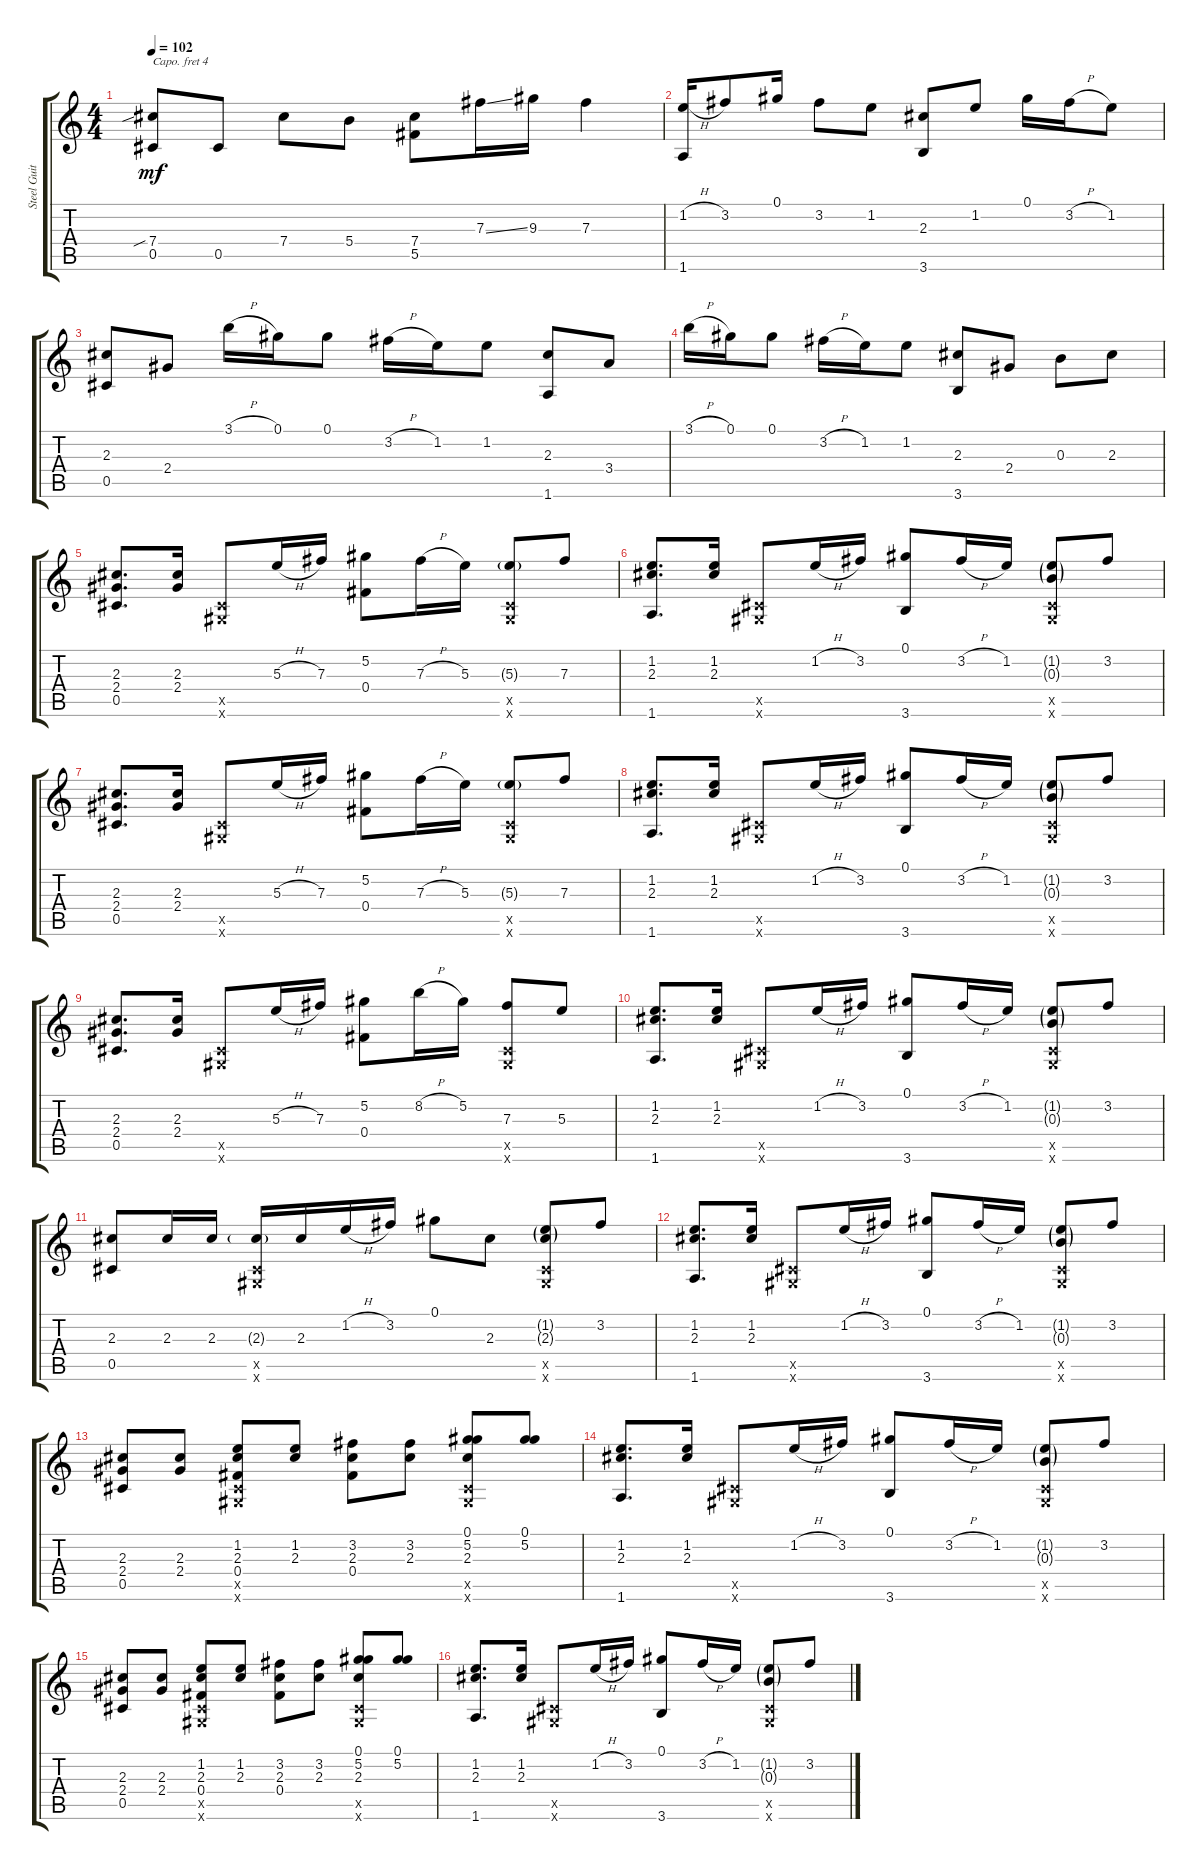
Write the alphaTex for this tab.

\track ("Steel Guitar" "Steel Guit") {instrument acousticguitarsteel}
\staff {score tabs}
\capo 4
\tuning (E4 B3 G3 D3 A2 E2) {hide}
\ts (4 4)
\tempo 102
\clef g2
\ks c
(7.4{sib} 0.5).8{dy mf} 0.5.8 7.4.8 5.4.8 (7.4 5.5).8 7.3{ss}.16 9.3.16 7.3.4 |
(1.2{h} 1.6).16 3.2.8 0.1.16 3.2.8 1.2.8 (2.3 3.6).8 1.2.8 0.1.16 3.2{h}.16 1.2.8 |
(2.3 0.5).8 2.4.8 3.1{h}.16 0.1.16 0.1.8 3.2{h}.16 1.2.16 1.2.8 (2.3 1.6).8 3.4.8 |
3.1{h}.16 0.1.16 0.1.8 3.2{h}.16 1.2.16 1.2.8 (2.3 3.6).8 2.4.8 0.3.8 2.3.8 |
(2.3 2.4 0.5).8{d} (2.3 2.4).16 (0.5{x} 0.6{x}).8 5.3{h}.16 7.3.16 (5.2 0.4).8 7.3{h}.16 5.3.16 (5.3{g} 0.5{x} 0.6{x}).8 7.3.8 |
(1.2 2.3 1.6).8{d} (1.2 2.3).16 (0.5{x} 0.6{x}).8 1.2{h}.16 3.2.16 (0.1 3.6).8 3.2{h}.16 1.2.16 (1.2{g} 0.3{g} 0.5{x} 0.6{x}).8 3.2.8 |
(2.3 2.4 0.5).8{d} (2.3 2.4).16 (0.5{x} 0.6{x}).8 5.3{h}.16 7.3.16 (5.2 0.4).8 7.3{h}.16 5.3.16 (5.3{g} 0.5{x} 0.6{x}).8 7.3.8 |
(1.2 2.3 1.6).8{d} (1.2 2.3).16 (0.5{x} 0.6{x}).8 1.2{h}.16 3.2.16 (0.1 3.6).8 3.2{h}.16 1.2.16 (1.2{g} 0.3{g} 0.5{x} 0.6{x}).8 3.2.8 |
(2.3 2.4 0.5).8{d} (2.3 2.4).16 (0.5{x} 0.6{x}).8 5.3{h}.16 7.3.16 (5.2 0.4).8 8.2{h}.16 5.2.16 (7.3 0.5{x} 0.6{x}).8 5.3.8 |
(1.2 2.3 1.6).8{d} (1.2 2.3).16 (0.5{x} 0.6{x}).8 1.2{h}.16 3.2.16 (0.1 3.6).8 3.2{h}.16 1.2.16 (1.2{g} 0.3{g} 0.5{x} 0.6{x}).8 3.2.8 |
(2.3 0.5).8 2.3.16 2.3.16 (2.3{g} 0.5{x} 0.6{x}).16 2.3.16 1.2{h}.16 3.2.16 0.1.8 2.3.8 (1.2{g} 2.3{g} 0.5{x} 0.6{x}).8 3.2.8 |
(1.2 2.3 1.6).8{d} (1.2 2.3).16 (0.5{x} 0.6{x}).8 1.2{h}.16 3.2.16 (0.1 3.6).8 3.2{h}.16 1.2.16 (1.2{g} 0.3{g} 0.5{x} 0.6{x}).8 3.2.8 |
(2.3 2.4 0.5).8 (2.3 2.4).8 (1.2 2.3 0.4 0.5{x} 0.6{x}).8 (1.2 2.3).8 (3.2 2.3 0.4).8 (3.2 2.3).8 (0.1 5.2 2.3 0.5{x} 0.6{x}).8 (0.1 5.2).8 |
(1.2 2.3 1.6).8{d} (1.2 2.3).16 (0.5{x} 0.6{x}).8 1.2{h}.16 3.2.16 (0.1 3.6).8 3.2{h}.16 1.2.16 (1.2{g} 0.3{g} 0.5{x} 0.6{x}).8 3.2.8 |
(2.3 2.4 0.5).8 (2.3 2.4).8 (1.2 2.3 0.4 0.5{x} 0.6{x}).8 (1.2 2.3).8 (3.2 2.3 0.4).8 (3.2 2.3).8 (0.1 5.2 2.3 0.5{x} 0.6{x}).8 (0.1 5.2).8 |
(1.2 2.3 1.6).8{d} (1.2 2.3).16 (0.5{x} 0.6{x}).8 1.2{h}.16 3.2.16 (0.1 3.6).8 3.2{h}.16 1.2.16 (1.2{g} 0.3{g} 0.5{x} 0.6{x}).8 3.2.8
